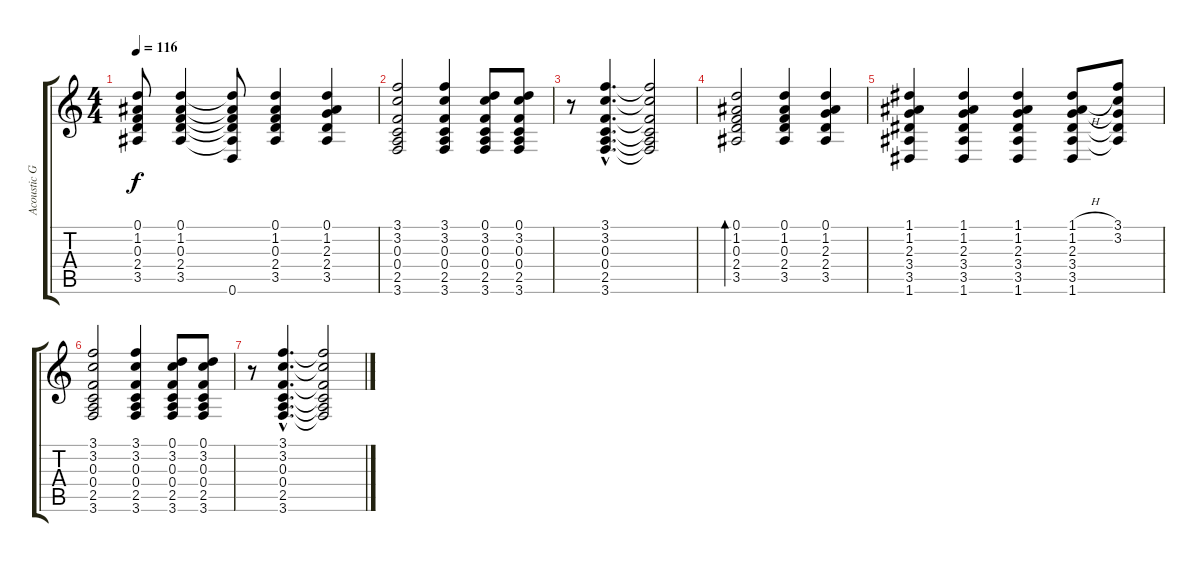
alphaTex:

\track ("Acoustic Guitar" "Acoustic G") {instrument acousticguitarsteel}
\staff {score tabs}
\tuning (D4 A3 F3 C3 G2 D2) {hide}
\ts (4 4)
\tempo 116
\clef g2
\ks c
(0.1{t} 1.2{t} 0.3{t} 2.4{t} 3.5{t}).8{dy f} (0.1 1.2 0.3 2.4 3.5).4 (0.1{t} 1.2{t} 0.3{t} 2.4{t} 3.5{t} 0.6).8 (0.1 1.2 0.3 2.4 3.5).4 (0.1 1.2 2.3 2.4 3.5).4 |
(3.1 3.2 0.3 0.4 2.5 3.6).2 (3.1 3.2 0.3 0.4 2.5 3.6).4 (0.1 3.2 0.3 0.4 2.5 3.6).8 (0.1 3.2 0.3 0.4 2.5 3.6).8 |
r.8 (3.1{hac} 3.2{hac} 0.3{hac} 0.4{hac} 2.5{hac} 3.6{hac}).4{d} (3.1{t} 3.2{t} 0.3{t} 0.4{t} 2.5{t} 3.6{t}).2 |
(0.1 1.2 0.3 2.4 3.5).2{bd 60} (0.1 1.2 0.3 2.4 3.5).4 (0.1 1.2 2.3 2.4 3.5).4 |
(1.1 1.2 2.3 3.4 3.5 1.6).4 (1.1 1.2 2.3 3.4 3.5 1.6).4 (1.1 1.2 2.3 3.4 3.5 1.6).4 (1.1{h} 1.2{h} 2.3 3.4 3.5 1.6).8 (3.1 3.2 2.3{t} 3.4{t} 3.5{t}).8 |
(3.1 3.2 0.3 0.4 2.5 3.6).2 (3.1 3.2 0.3 0.4 2.5 3.6).4 (0.1 3.2 0.3 0.4 2.5 3.6).8 (0.1 3.2 0.3 0.4 2.5 3.6).8 |
r.8 (3.1{hac} 3.2{hac} 0.3{hac} 0.4{hac} 2.5{hac} 3.6{hac}).4{d} (3.1{t} 3.2{t} 0.3{t} 0.4{t} 2.5{t} 3.6{t}).2
